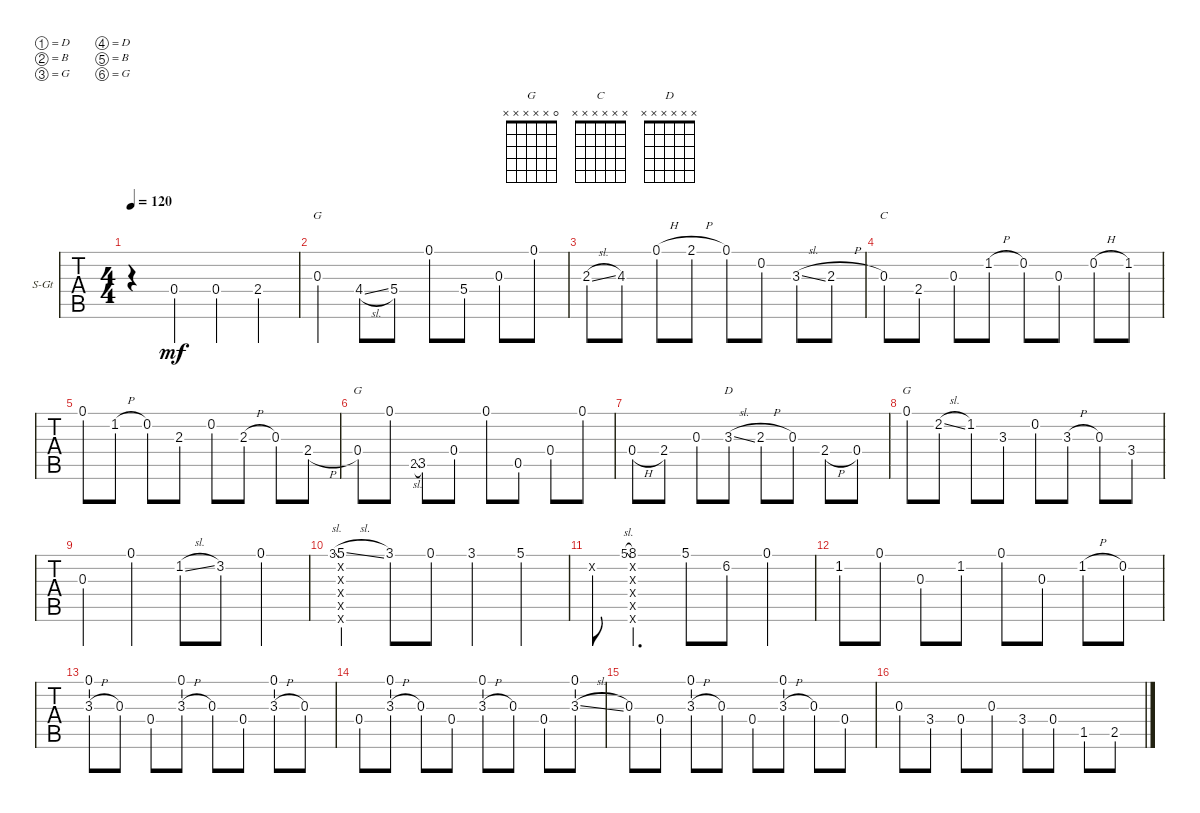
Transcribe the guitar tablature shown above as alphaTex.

\bracketExtendMode groupsimilarinstruments
\multiBarRest
\firstSystemTrackNameOrientation horizontal
\otherSystemsTrackNameOrientation horizontal
\track ("Steel Guitar" "S-Gt") {instrument acousticguitarsteel}
\staff {tabs}
\tuning (D4 B3 G3 D3 B2 G2)
\chord ("G" x x x x x x)
\chord ("C" x x x x x x)
\chord ("D" x x x x x x)
\chord ("G" 0 x x x x x)
\ts (4 4)
\tempo 120
\clef g2
\ks g
r.4{dy mf instrument acousticguitarsteel} 0.4.4 0.4.4 2.4.4 |
0.3.4{ch "G"} 4.4{sl}.8 5.4.8 0.1.8 5.4.8 0.3.8 0.1.8 |
2.3{sl}.8 4.3.8 0.1{h}.8 2.1{h}.8 0.1.8 0.2.8 3.3{sl}.8 2.3{h}.8 |
0.3.8{ch "C"} 2.4.8 0.3.8 1.2{h}.8 0.2.8 0.3.8 0.2{h}.8 1.2.8 |
0.1.8 1.2{h}.8 0.2.8 2.3.8 0.2.8 2.3{h}.8 0.3.8 2.4{h}.8 |
0.4.8{ch "G"} 0.1.8 2.5{sl}.8{gr} 3.5.8 0.4.8 0.1.8 0.5.8 0.4.8 0.1.8 |
0.4{h}.8 2.4.8 0.3.8 3.3{sl}.8{ch "D"} 2.3{h}.8 0.3.8 2.4{h}.8 0.4.8 |
0.1.8{ch "G"} 2.2{sl}.8 1.2.8 3.3.8 0.2.8 3.3{h}.8 0.3.8 3.4.8 |
0.3.4 0.1.4 1.2{sl}.8 3.2.8 0.1.4 |
3.1{sl}.8{gr} (5.1{sl} 0.2{x} 0.3{x} 0.4{x} 0.5{x} 0.6{x}).4 3.1.8 0.1.8 3.1.4 5.1.4 |
0.2{x}.8 5.1{sl}.8{gr} (8.1 0.2{x} 0.3{x} 0.4{x} 0.5{x} 0.6{x}).4{d} 5.1.8 6.2.8 0.1.4 |
1.2.8 0.1.8 0.3.8 1.2.8 0.1.8 0.3.8 1.2{h}.8 0.2.8 |
(3.3{h} 0.1).8 0.3.8 0.4.8 (3.3{h} 0.1).8 0.3.8 0.4.8 (3.3{h} 0.1).8 0.3.8 |
0.4.8 (3.3{h} 0.1).8 0.3.8 0.4.8 (3.3{h} 0.1).8 0.3.8 0.4.8 (3.3{sl} 0.1).8 |
0.3.8 0.4.8 (3.3{h} 0.1).8 0.3.8 0.4.8 (3.3{h} 0.1).8 0.3.8 0.4.8 |
0.3.8 3.4.8 0.4.8 0.3.8 3.4.8 0.4.8 1.5.8 2.5.8
